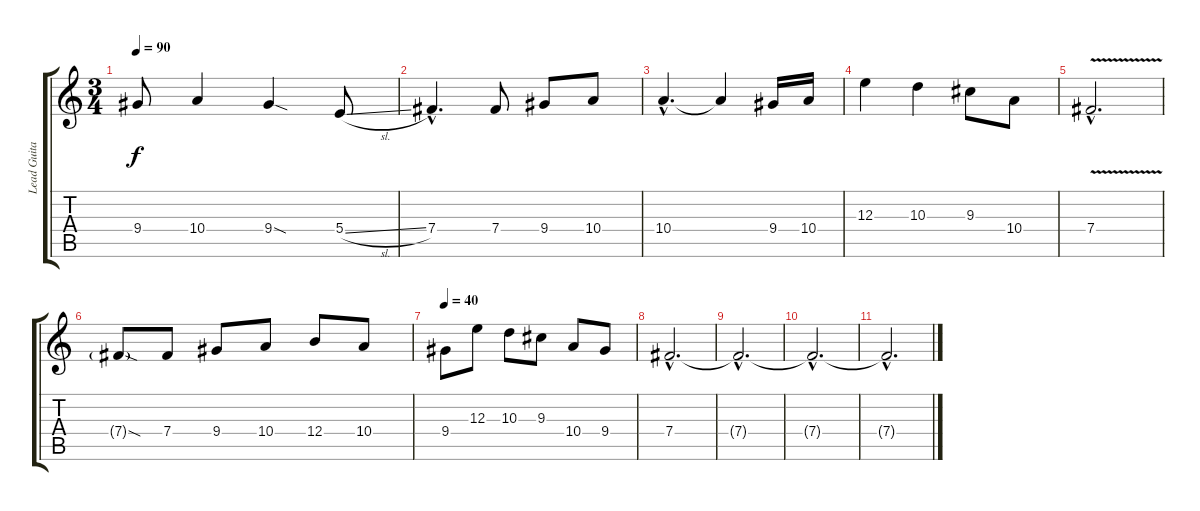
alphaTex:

\track ("Lead Guitar (Distortion)" "Lead Guita") {instrument overdrivenguitar}
\staff {score tabs}
\tuning (Db4 Ab3 E3 B2 Gb2 Db2) {hide}
\ts (3 4)
\tempo 90
\clef g2
\ks c
9.4.8{dy f} 10.4.4 9.4{sod}.4 5.4{sl}.8 |
7.4{hac}.4{d} 7.4.8 9.4.8 10.4.8 |
10.4{hac}.4{d} 10.4{t}.4 9.4.16 10.4.16 |
12.3.4 10.3.4 9.3.8 10.4.8 |
7.4{v hac}.2{d} |
7.4{sod g}.8 7.4.8 9.4.8 10.4.8 12.4.8 10.4.8 |
\tempo 40
9.4.8 12.3.8 10.3.8 9.3.8 10.4.8 9.4.8 |
7.4{hac}.2{d volume 0} |
7.4{hac t}.2{d} |
7.4{hac t}.2{d} |
7.4{hac t}.2{d}
